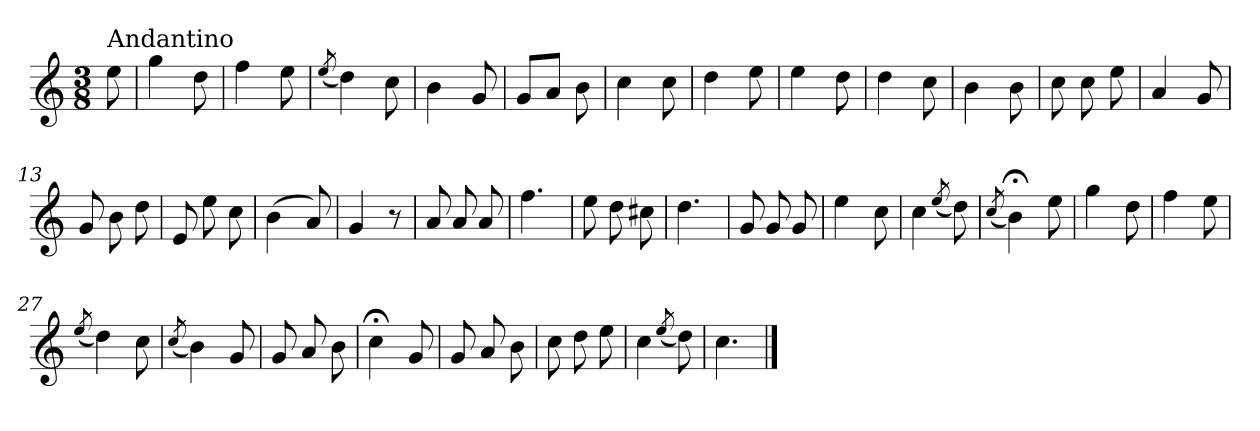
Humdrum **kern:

**kern
*part1
*staff1
*clefG2
*k[]
*C:
*M3/8
=
!LO:TX:a:t=Andantino
8ee\
=1
4gg\
8dd\
=2
4ff\
8ee\
=3
(<8qee/
4dd\)
8cc\
=4
4b\
8g/
=5
8g/L
8a/J
8b\
=6
4cc\
8cc\
=7
4dd\
8ee\
=8
4ee\
8dd\
=9
4dd\
8cc\
=10
4b\
8b\
=11
8cc\
8cc\
8ee\
!!LO:LB:g=z
=12
4a/
8g/
=13
8g/
8b\
8dd\
=14
8e/
8ee\
8cc\
=15
(>4b\
8a/)
=16
4g/
8r
=17
8a/
8a/
8a/
=18
4.ff\
=19
8ee\
8dd\
8cc#X\
=20
4.dd\
=21
8g/
8g/
8g/
=22
4ee\
8cc\
=23
4cc\
(<8qee/
8dd\)
!!LO:LB:g=z
=24
(<8qcc/
4b;<\)
8ee\
=25
4gg\
8dd\
=26
4ff\
8ee\
=27
(<8qee/
4dd\)
8cc\
=28
(<8qcc/
4b\)
8g/
=29
8g/
8a/
8b\
=30
4cc;<\
8g/
=31
8g/
8a/
8b\
=32
8cc\
8dd\
8ee\
=33
4cc\
(<8qee/
8dd\)
=34
4.cc\
==
*-
